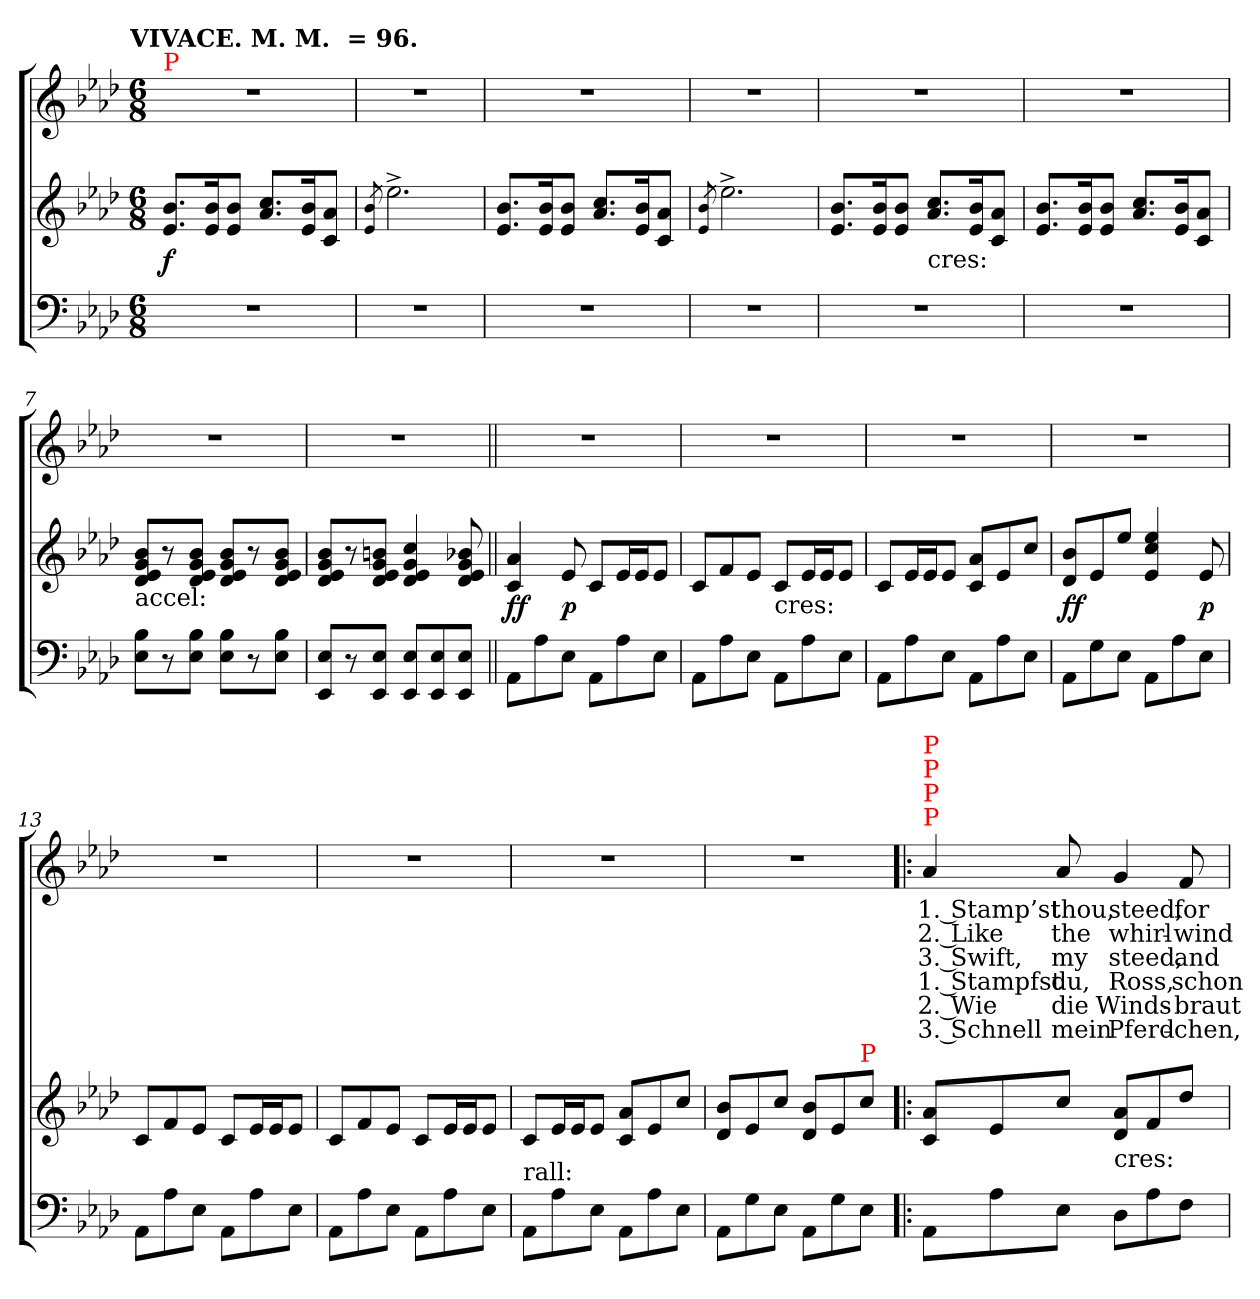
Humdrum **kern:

**kern	**kern	**dynam	**kern	**text	**text	**text	**text	**text	**text
*part2	*part2	*part2	*part1	*part1	*part1	*part1	*part1	*part1	*part1
*staff3	*staff2	*staff2/3	*staff1	*staff1	*staff1	*staff1	*staff1	*staff1	*staff1
*clefF4	*clefG2	*	*clefG2	*	*	*	*	*	*
*k[b-e-a-d-]	*k[b-e-a-d-]	*	*k[b-e-a-d-]	*	*	*	*	*	*
*A-:	*A-:	*	*A-:	*	*	*	*	*	*
!!LO:TX:omd:t=VIVACE. M. M. &nbsp;=&nbsp;96.
*M6/8	*M6/8	*	*M6/8	*	*	*	*	*	*
*MM246	*MM246	*	*MM246	*	*	*	*	*	*
=1	=1	=1	=1	=1	=1	=1	=1	=1	=1
!	!	!	!LO:TX:a:color=red:t=P	!	!	!	!	!	!
2.rF	8.b- 8.e-L	f	2.rdd	.	.	.	.	.	.
.	16b- 16e-k	.	.	.	.	.	.	.	.
.	8b- 8e-J	.	.	.	.	.	.	.	.
.	8.cc 8.a-L	.	.	.	.	.	.	.	.
.	16b- 16e-k	.	.	.	.	.	.	.	.
.	8a- 8cJ	.	.	.	.	.	.	.	.
=2	=2	=2	=2	=2	=2	=2	=2	=2	=2
.	8qb- 8qe-	.	.	.	.	.	.	.	.
2.rF	2.ee-^>	.	2.rdd	.	.	.	.	.	.
=3	=3	=3	=3	=3	=3	=3	=3	=3	=3
2.rF	8.b- 8.e-L	.	2.rdd	.	.	.	.	.	.
.	16b- 16e-k	.	.	.	.	.	.	.	.
.	8b- 8e-J	.	.	.	.	.	.	.	.
.	8.cc 8.a-L	.	.	.	.	.	.	.	.
.	16b- 16e-k	.	.	.	.	.	.	.	.
.	8a- 8cJ	.	.	.	.	.	.	.	.
=4	=4	=4	=4	=4	=4	=4	=4	=4	=4
.	8qb- 8qe-	.	.	.	.	.	.	.	.
2.rF	2.ee-^>	.	2.rdd	.	.	.	.	.	.
=5	=5	=5	=5	=5	=5	=5	=5	=5	=5
2.rF	8.b- 8.e-L	.	2.rdd	.	.	.	.	.	.
.	16b- 16e-k	.	.	.	.	.	.	.	.
.	8b- 8e-J	.	.	.	.	.	.	.	.
!	!LO:TX:c:t=cres&colon;	!	!	!	!	!	!	!	!
.	8.cc 8.a-L	.	.	.	.	.	.	.	.
.	16b- 16e-k	.	.	.	.	.	.	.	.
.	8a- 8cJ	.	.	.	.	.	.	.	.
=6	=6	=6	=6	=6	=6	=6	=6	=6	=6
2.rF	8.b- 8.e-L	.	2.rdd	.	.	.	.	.	.
.	16b- 16e-k	.	.	.	.	.	.	.	.
.	8b- 8e-J	.	.	.	.	.	.	.	.
.	8.cc 8.a-L	.	.	.	.	.	.	.	.
.	16b- 16e-k	.	.	.	.	.	.	.	.
.	8a- 8cJ	.	.	.	.	.	.	.	.
=7	=7	=7	=7	=7	=7	=7	=7	=7	=7
!	!LO:TX:b:t=accel&colon;	!	!	!	!	!	!	!	!
8B- 8E-L	8b- 8g 8e- 8d-L	.	2.rdd	.	.	.	.	.	.
8r	8r	.	.	.	.	.	.	.	.
8B- 8E-J	8b- 8g 8e- 8d-J	.	.	.	.	.	.	.	.
8B- 8E-L	8b- 8g 8e- 8d-L	.	.	.	.	.	.	.	.
8r	8r	.	.	.	.	.	.	.	.
8B- 8E-J	8b- 8g 8e- 8d-J	.	.	.	.	.	.	.	.
=8	=8	=8	=8	=8	=8	=8	=8	=8	=8
8E- 8EE-L	8b- 8g 8e- 8d-L	.	2.rdd	.	.	.	.	.	.
8r	8r	.	.	.	.	.	.	.	.
8E- 8EE-J	8bn 8g 8e- 8d-J	.	.	.	.	.	.	.	.
8E- 8EE-L	4cc 4g 4e- 4d-	.	.	.	.	.	.	.	.
8E- 8EE-	.	.	.	.	.	.	.	.	.
8E- 8EE-J	8b-X 8g 8e- 8d-	.	.	.	.	.	.	.	.
=9||	=9||	=9||	=9||	=9||	=9||	=9||	=9||	=9||	=9||
8AA-L	4a- 4c	ff	2.rdd	.	.	.	.	.	.
8A-	.	.	.	.	.	.	.	.	.
8E-J	8e-	p	.	.	.	.	.	.	.
8AA-L	8cL	.	.	.	.	.	.	.	.
8A-	16e-L	.	.	.	.	.	.	.	.
.	16e-J	.	.	.	.	.	.	.	.
8E-J	8e-J	.	.	.	.	.	.	.	.
=10	=10	=10	=10	=10	=10	=10	=10	=10	=10
8AA-L	8cL	.	2.rdd	.	.	.	.	.	.
8A-	8f	.	.	.	.	.	.	.	.
8E-J	8e-J	.	.	.	.	.	.	.	.
!	!LO:TX:c:t=cres&colon;	!	!	!	!	!	!	!	!
8AA-L	8cL	.	.	.	.	.	.	.	.
8A-	16e-L	.	.	.	.	.	.	.	.
.	16e-J	.	.	.	.	.	.	.	.
8E-J	8e-J	.	.	.	.	.	.	.	.
=11	=11	=11	=11	=11	=11	=11	=11	=11	=11
8AA-L	8cL	.	2.rdd	.	.	.	.	.	.
8A-	16e-L	.	.	.	.	.	.	.	.
.	16e-J	.	.	.	.	.	.	.	.
8E-J	8e-J	.	.	.	.	.	.	.	.
8AA-L	8a- 8cL	.	.	.	.	.	.	.	.
8A-	8e-	.	.	.	.	.	.	.	.
8E-J	8ccJ	.	.	.	.	.	.	.	.
=12	=12	=12	=12	=12	=12	=12	=12	=12	=12
8AA-L	8b- 8d-L	ff	2.rdd	.	.	.	.	.	.
8G	8e-	.	.	.	.	.	.	.	.
8E-J	8ee-J	.	.	.	.	.	.	.	.
8AA-L	4ee-/ 4cc/ 4e-/	.	.	.	.	.	.	.	.
8A-	.	.	.	.	.	.	.	.	.
8E-J	8e-	p	.	.	.	.	.	.	.
=13	=13	=13	=13	=13	=13	=13	=13	=13	=13
8AA-L	8cL	.	2.rdd	.	.	.	.	.	.
8A-	8f	.	.	.	.	.	.	.	.
8E-J	8e-J	.	.	.	.	.	.	.	.
8AA-L	8cL	.	.	.	.	.	.	.	.
8A-	16e-L	.	.	.	.	.	.	.	.
.	16e-J	.	.	.	.	.	.	.	.
8E-J	8e-J	.	.	.	.	.	.	.	.
=14	=14	=14	=14	=14	=14	=14	=14	=14	=14
8AA-L	8cL	.	2.rdd	.	.	.	.	.	.
8A-	8f	.	.	.	.	.	.	.	.
8E-J	8e-J	.	.	.	.	.	.	.	.
8AA-L	8cL	.	.	.	.	.	.	.	.
8A-	16e-L	.	.	.	.	.	.	.	.
.	16e-J	.	.	.	.	.	.	.	.
8E-J	8e-J	.	.	.	.	.	.	.	.
=15	=15	=15	=15	=15	=15	=15	=15	=15	=15
!LO:TX:a:t=rall&colon;	!	!	!	!	!	!	!	!	!
8AA-L	8cL	.	2.rdd	.	.	.	.	.	.
8A-	16e-L	.	.	.	.	.	.	.	.
.	16e-J	.	.	.	.	.	.	.	.
8E-J	8e-J	.	.	.	.	.	.	.	.
8AA-L	8a- 8cL	.	.	.	.	.	.	.	.
8A-	8e-	.	.	.	.	.	.	.	.
8E-J	8ccJ	.	.	.	.	.	.	.	.
=16	=16	=16	=16	=16	=16	=16	=16	=16	=16
8AA-L	8b- 8d-L	.	2.rdd	.	.	.	.	.	.
8G	8e-	.	.	.	.	.	.	.	.
8E-J	8ccJ	.	.	.	.	.	.	.	.
8AA-L	8b- 8d-L	.	.	.	.	.	.	.	.
8G	8e-	.	.	.	.	.	.	.	.
!	!LO:TX:a:color=red:t=P	!	!	!	!	!	!	!	!
8E-J	8ccJ	.	.	.	.	.	.	.	.
=17!|:	=17!|:	=17!|:	=17!|:	=17!|:	=17!|:	=17!|:	=17!|:	=17!|:	=17!|:
!	!	!	!LO:TX:a:color=red:t=P	!	!	!	!	!	!
!	!	!	!LO:TX:a:color=red:t=P	!	!	!	!	!	!
!	!	!	!LO:TX:a:color=red:t=P	!	!	!	!	!	!
!	!	!	!LO:TX:a:color=red:t=P	!	!	!	!	!	!
8AA-L	8a- 8cL	.	4a-	1. Stamp’st	2. Like	3. Swift,	1. Stampfst	2. Wie	3. Schnell
8A-	8e-	.	.	.	.	.	.	.	.
8E-J	8ccJ	.	8a-	thou,	the	my	du,	die	mein
!	!LO:TX:c:t=cres&colon;	!	!	!	!	!	!	!	!
8D-L	8a- 8d-L	.	4g	steed,	whirl-	steed,	Ross,	Winds-	Pferd-
8A-	8f	.	.	.	.	.	.	.	.
8FJ	8dd-J	.	8f	for	-wind	and	schon	-braut	-chen,
=	=	=	=	=	=	=	=	=	=
*-	*-	*-	*-	*-	*-	*-	*-	*-	*-
